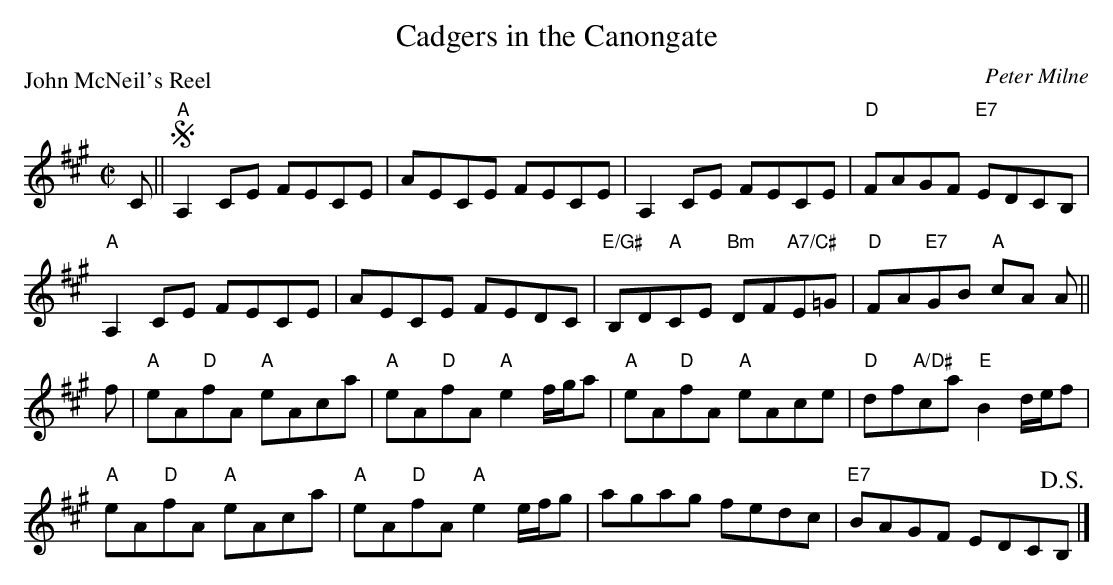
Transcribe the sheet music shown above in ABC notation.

X:1
T:Cadgers in the Canongate
P:John McNeil's Reel
C:Peter Milne
M:C|
L:1/8
K:A
C||!segno!"A"A,2 CE FECE|AECE FECE|A,2 CE FECE|"D"FAGF "E7"EDCB,|
  "A"A,2 CE FECE|AECE FEDC|\
                 "E/G#"B,D"A"CE "Bm"DF"A7/C#"E=G|"D"FA"E7"GB "A"cA A||
f|"A"eA"D"fA "A"eAca|"A"eA"D"fA "A"e2 f/g/a|\
      "A"eA"D"fA "A"eAce|"D"df"A/D#"ca "E"B2 d/e/f|
  "A"eA"D"fA "A"eAca|"A"eA"D"fA "A"e2 e/f/g|\
      agag fedc|"E7"BAGF EDC!D.S.!B,|]
